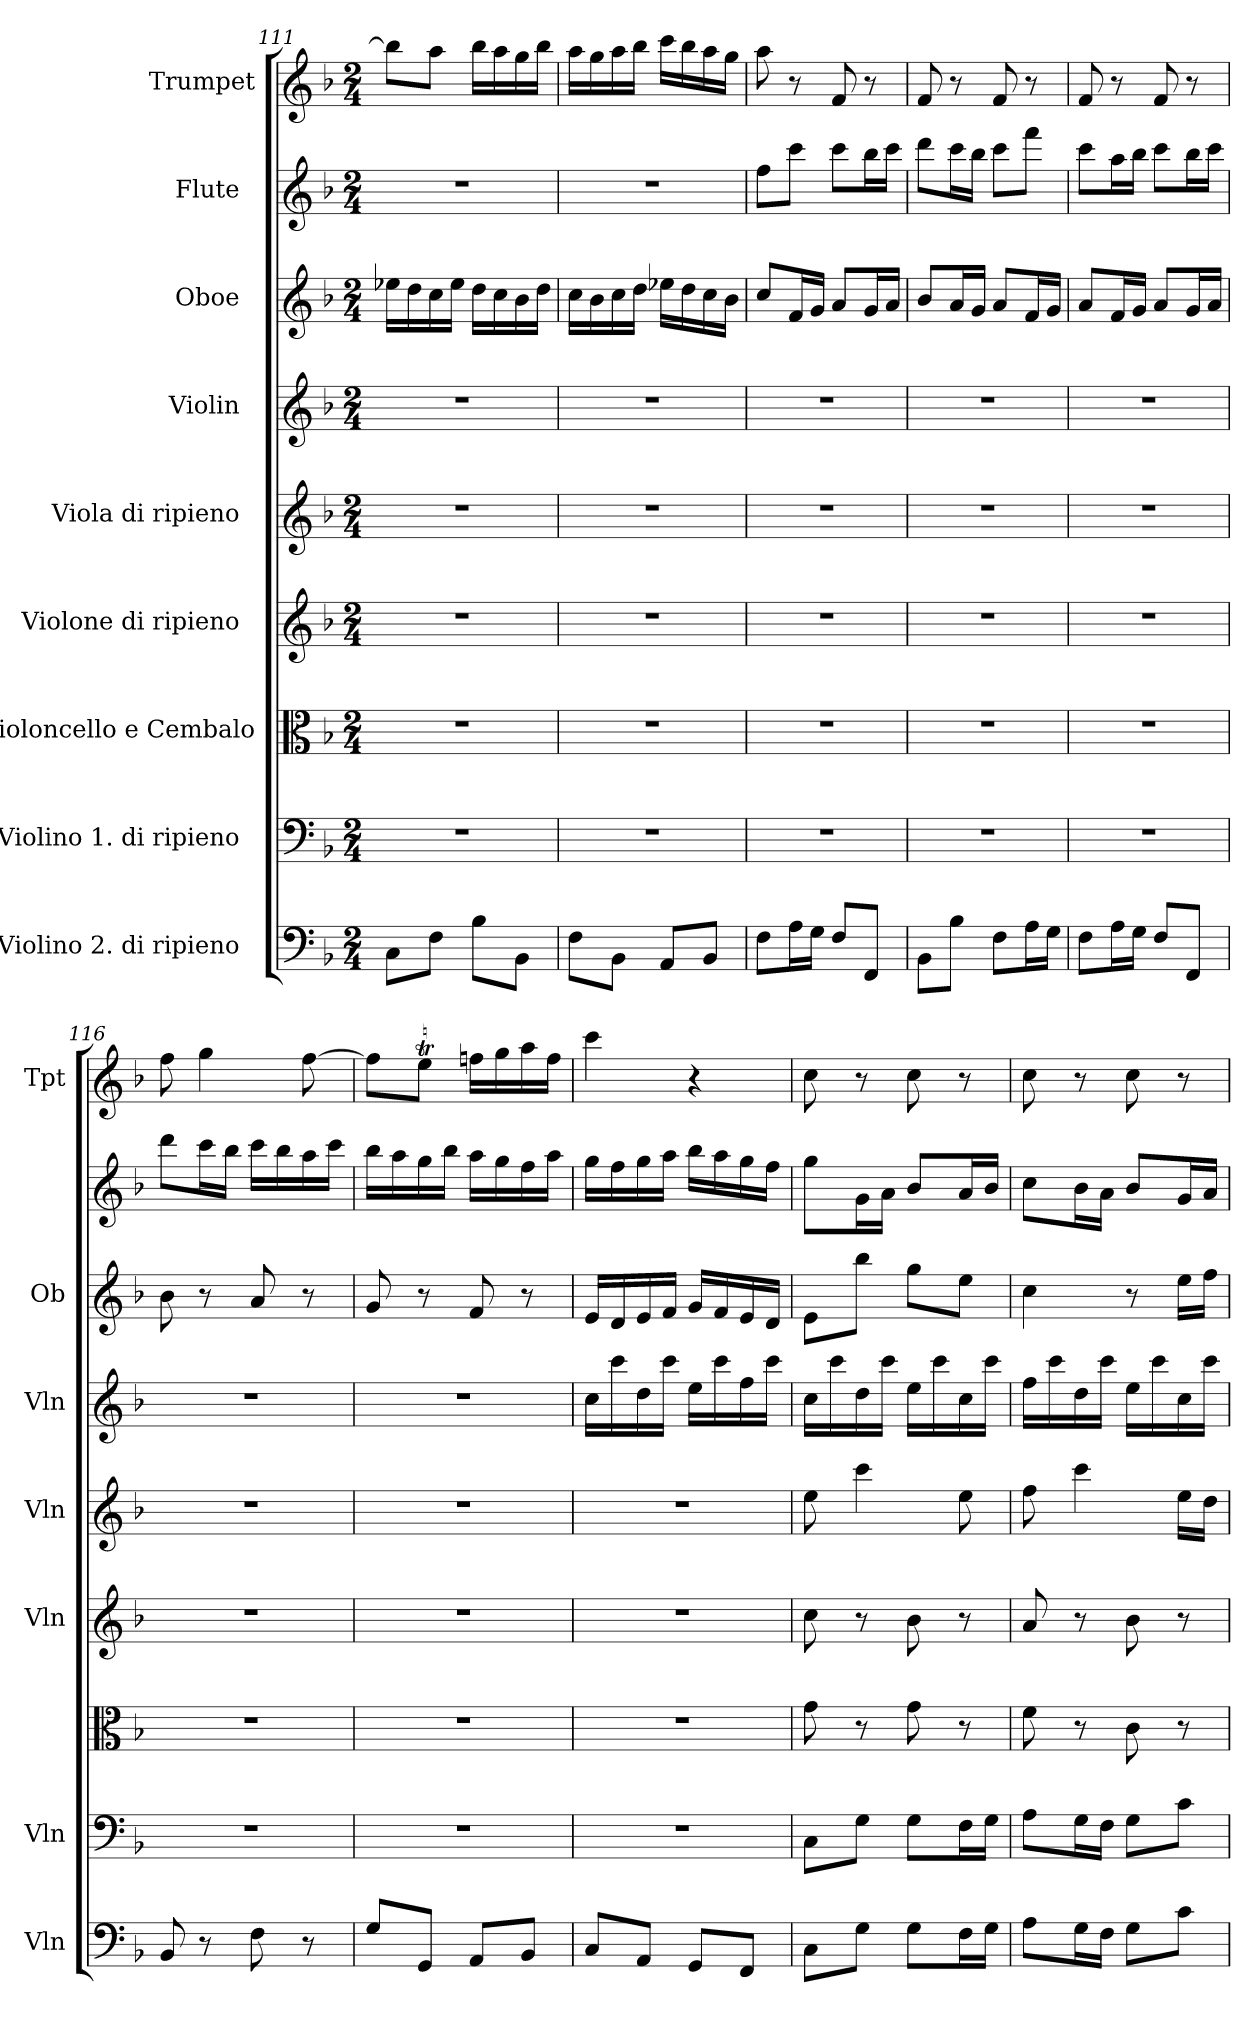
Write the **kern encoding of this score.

**kern	**kern	**kern	**kern	**kern	**kern	**kern	**kern	**kern
*part9	*part8	*part7	*part6	*part5	*part4	*part3	*part2	*part1
*staff9	*staff8	*staff7	*staff6	*staff5	*staff4	*staff3	*staff2	*staff1
*I"Violino 2. di ripieno  	*I"Violino 1.  di ripieno  	*I"Violoncello e Cembalo	*I"Violone  di ripieno  	*I"Viola  di ripieno    	*I"Violin              	*I"Oboe                	*I"Flute               	*I"Trumpet
*I'Vln	*I'Vln	*	*I'Vln	*I'Vln	*I'Vln	*I'Ob	*	*I'Tpt
*clefF4	*clefF4	*clefC3	*clefG2	*clefG2	*clefG2	*clefG2	*clefG2	*clefG2
*	*	*	*	*	*	*	*	*ITrd1c2
*k[b-]	*k[b-]	*k[b-]	*k[b-]	*k[b-]	*k[b-]	*k[b-]	*k[b-]	*k[b-e-a-]
*F:	*F:	*F:	*F:	*F:	*F:	*F:	*F:	*E-:
*M2/4	*M2/4	*M2/4	*M2/4	*M2/4	*M2/4	*M2/4	*M2/4	*M2/4
=111	=111	=111	=111	=111	=111	=111	=111	=111
8C\L	2r	2r	2r	2r	2r	16ee-X\LL	2r	8aa-\L]
.	.	.	.	.	.	16dd\	.	.
8F\J	.	.	.	.	.	16cc\	.	8gg\J
.	.	.	.	.	.	16ee-\JJ	.	.
8B-\L	.	.	.	.	.	16dd\LL	.	16aa-\LL
.	.	.	.	.	.	16cc\	.	16gg\
8BB-\J	.	.	.	.	.	16b-\	.	16ff\
.	.	.	.	.	.	16dd\JJ	.	16aa-\JJ
=112	=112	=112	=112	=112	=112	=112	=112	=112
8F\L	2r	2r	2r	2r	2r	16cc\LL	2r	16gg\LL
.	.	.	.	.	.	16b-\	.	16ff\
8BB-\J	.	.	.	.	.	16cc\	.	16gg\
.	.	.	.	.	.	16dd\JJ	.	16aa-\JJ
8AA/L	.	.	.	.	.	16ee-X\LL	.	16bb-\LL
.	.	.	.	.	.	16dd\	.	16aa-\
8BB-/J	.	.	.	.	.	16cc\	.	16gg\
.	.	.	.	.	.	16b-\JJ	.	16ff\JJ
=113	=113	=113	=113	=113	=113	=113	=113	=113
8F\L	2r	2r	2r	2r	2r	8cc/L	8ff\L	8gg\
16A\L	.	.	.	.	.	16f/L	8ccc\J	8r
16G\JJ	.	.	.	.	.	16g/JJ	.	.
8F/L	.	.	.	.	.	8a/L	8ccc\L	8e-/
8FF/J	.	.	.	.	.	16g/L	16bb-\L	8r
.	.	.	.	.	.	16a/JJ	16ccc\JJ	.
=114	=114	=114	=114	=114	=114	=114	=114	=114
8BB-\L	2r	2r	2r	2r	2r	8b-/L	8ddd\L	8e-/
8B-\J	.	.	.	.	.	16a/L	16ccc\L	8r
.	.	.	.	.	.	16g/JJ	16bb-\JJ	.
8F\L	.	.	.	.	.	8a/L	8ccc\L	8e-/
16A\L	.	.	.	.	.	16f/L	8fff\J	8r
16G\JJ	.	.	.	.	.	16g/JJ	.	.
=115	=115	=115	=115	=115	=115	=115	=115	=115
8F\L	2r	2r	2r	2r	2r	8a/L	8ccc\L	8e-/
16A\L	.	.	.	.	.	16f/L	16aa\L	8r
16G\JJ	.	.	.	.	.	16g/JJ	16bb-\JJ	.
8F/L	.	.	.	.	.	8a/L	8ccc\L	8e-/
8FF/J	.	.	.	.	.	16g/L	16bb-\L	8r
.	.	.	.	.	.	16a/JJ	16ccc\JJ	.
=116	=116	=116	=116	=116	=116	=116	=116	=116
8BB-/	2r	2r	2r	2r	2r	8b-\	8ddd\L	8ee-\
8r	.	.	.	.	.	8r	16ccc\L	4ff\
.	.	.	.	.	.	.	16bb-\JJ	.
8F\	.	.	.	.	.	8a/	16ccc\LL	.
.	.	.	.	.	.	.	16bb-\	.
8r	.	.	.	.	.	8r	16aa\	[8ee-\
.	.	.	.	.	.	.	16ccc\JJ	.
=117	=117	=117	=117	=117	=117	=117	=117	=117
8G/L	2r	2r	2r	2r	2r	8g/	16bb-\LL	8ee-\L]
.	.	.	.	.	.	.	16aa\	.
8GG/J	.	.	.	.	.	8r	16gg\	8ddT\J
.	.	.	.	.	.	.	16bb-\JJ	.
8AA/L	.	.	.	.	.	8f/	16aa\LL	16ee-\LL
.	.	.	.	.	.	.	16gg\	16ff\
8BB-/J	.	.	.	.	.	8r	16ff\	16gg\
.	.	.	.	.	.	.	16aa\JJ	16ee-\JJ
=118	=118	=118	=118	=118	=118	=118	=118	=118
8C/L	2r	2r	2r	2r	16cc\LL	16e/LL	16gg\LL	4bb-\
.	.	.	.	.	16ccc\	16d/	16ff\	.
8AA/J	.	.	.	.	16dd\	16e/	16gg\	.
.	.	.	.	.	16ccc\JJ	16f/JJ	16aa\JJ	.
8GG/L	.	.	.	.	16ee\LL	16g/LL	16bb-\LL	4r
.	.	.	.	.	16ccc\	16f/	16aa\	.
8FF/J	.	.	.	.	16ff\	16e/	16gg\	.
.	.	.	.	.	16ccc\JJ	16d/JJ	16ff\JJ	.
=119	=119	=119	=119	=119	=119	=119	=119	=119
8C\L	8C\L	8g\	8cc\	8ee\	16cc\LL	8e\L	8gg\L	8b-\
.	.	.	.	.	16ccc\	.	.	.
8G\J	8G\J	8r	8r	4ccc\	16dd\	8bb-\J	16g\L	8r
.	.	.	.	.	16ccc\JJ	.	16a\JJ	.
8G\L	8G\L	8g\	8b-\	.	16ee\LL	8gg\L	8b-/L	8b-\
.	.	.	.	.	16ccc\	.	.	.
16F\L	16F\L	8r	8r	8ee\	16cc\	8ee\J	16a/L	8r
16G\JJ	16G\JJ	.	.	.	16ccc\JJ	.	16b-/JJ	.
=120	=120	=120	=120	=120	=120	=120	=120	=120
8A\L	8A\L	8f\	8a/	8ff\	16ff\LL	4cc\	8cc\L	8b-\
.	.	.	.	.	16ccc\	.	.	.
16G\L	16G\L	8r	8r	4ccc\	16dd\	.	16b-\L	8r
16F\JJ	16F\JJ	.	.	.	16ccc\JJ	.	16a\JJ	.
8G\L	8G\L	8c\	8b-\	.	16ee\LL	8r	8b-/L	8b-\
.	.	.	.	.	16ccc\	.	.	.
8c\J	8c\J	8r	8r	16ee\LL	16cc\	16ee\LL	16g/L	8r
.	.	.	.	16dd\JJ	16ccc\JJ	16ff\JJ	16a/JJ	.
=	=	=	=	=	=	=	=	=
*-	*-	*-	*-	*-	*-	*-	*-	*-
